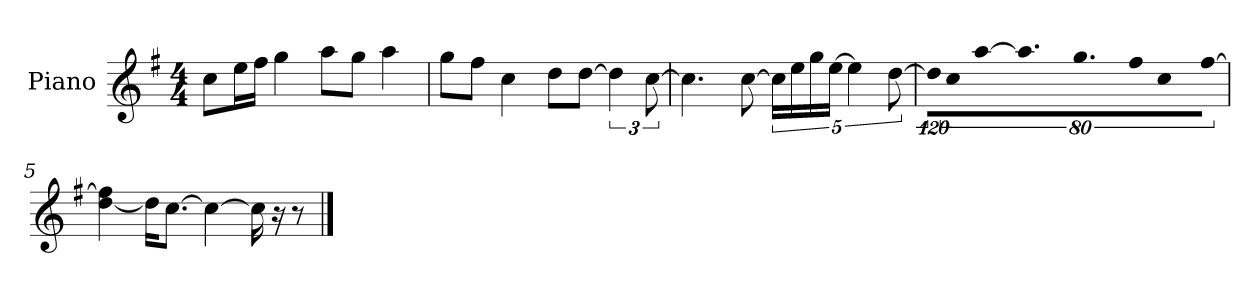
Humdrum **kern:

**kern
*part1
*staff1
*I"Piano
*I'P-no
*clefG2
*k[f#]
*M4/4
*MM90
=1
8cc\L
16ee\L
16ff#\JJ
4gg\
8aa\L
8gg\J
4aa\
=2
8gg\L
8ff#\J
4cc\
8dd\L
[8dd\J
6dd\]
[12cc\
=3
4.cc\]
[8cc\
20cc\LL]
20ee\
20gg\
[20ee\JJ
5ee\]
[10dd\
=4
!LO:N:vis=16
1920%107dd\KL]
!LO:N:vis=8
640%71cc\
!LO:N:vis=16
[1920%107aa\K
9.aa\]
9.gg\
!LO:N:vis=8
640%71ff#\J
!LO:N:vis=4
1920%427cc\
!LO:N:vis=8
[640%71ff#\
!!LO:LB:g=z
=5
[4dd\ 4ff#\]
16dd\KL]
[8.cc\J
4cc\_
16cc\]
16r
8r
==
*-
